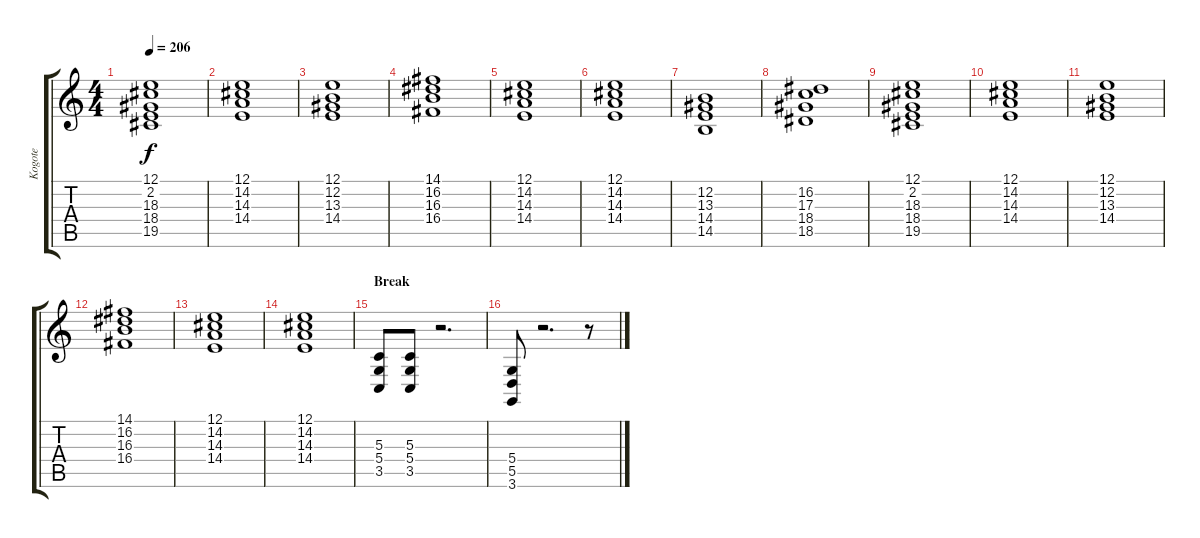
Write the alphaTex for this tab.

\track ("Kogote" "Kogote") {instrument drawbarorgan}
\staff {score tabs}
\tuning (E4 B3 G3 D3 A2 E2) {hide}
\ts (4 4)
\tempo 206
\clef g2
\ks c
(12.1 2.2 18.3 18.4 19.5).1{dy f} |
(12.1 14.2 14.3 14.4).1 |
(12.1 12.2 13.3 14.4).1 |
(14.1 16.2 16.3 16.4).1 |
(12.1 14.2 14.3 14.4).1 |
(12.1 14.2 14.3 14.4).1 |
(12.2 13.3 14.4 14.5).1 |
(16.2 17.3 18.4 18.5).1 |
(12.1 2.2 18.3 18.4 19.5).1 |
(12.1 14.2 14.3 14.4).1 |
(12.1 12.2 13.3 14.4).1 |
(14.1 16.2 16.3 16.4).1 |
(12.1 14.2 14.3 14.4).1 |
(12.1 14.2 14.3 14.4).1 |
\section ("" "Break")
(5.3 5.4 3.5).8 (5.3 5.4 3.5).8 r.2{d} |
(5.4 5.5 3.6).8 r.2{d} r.8
